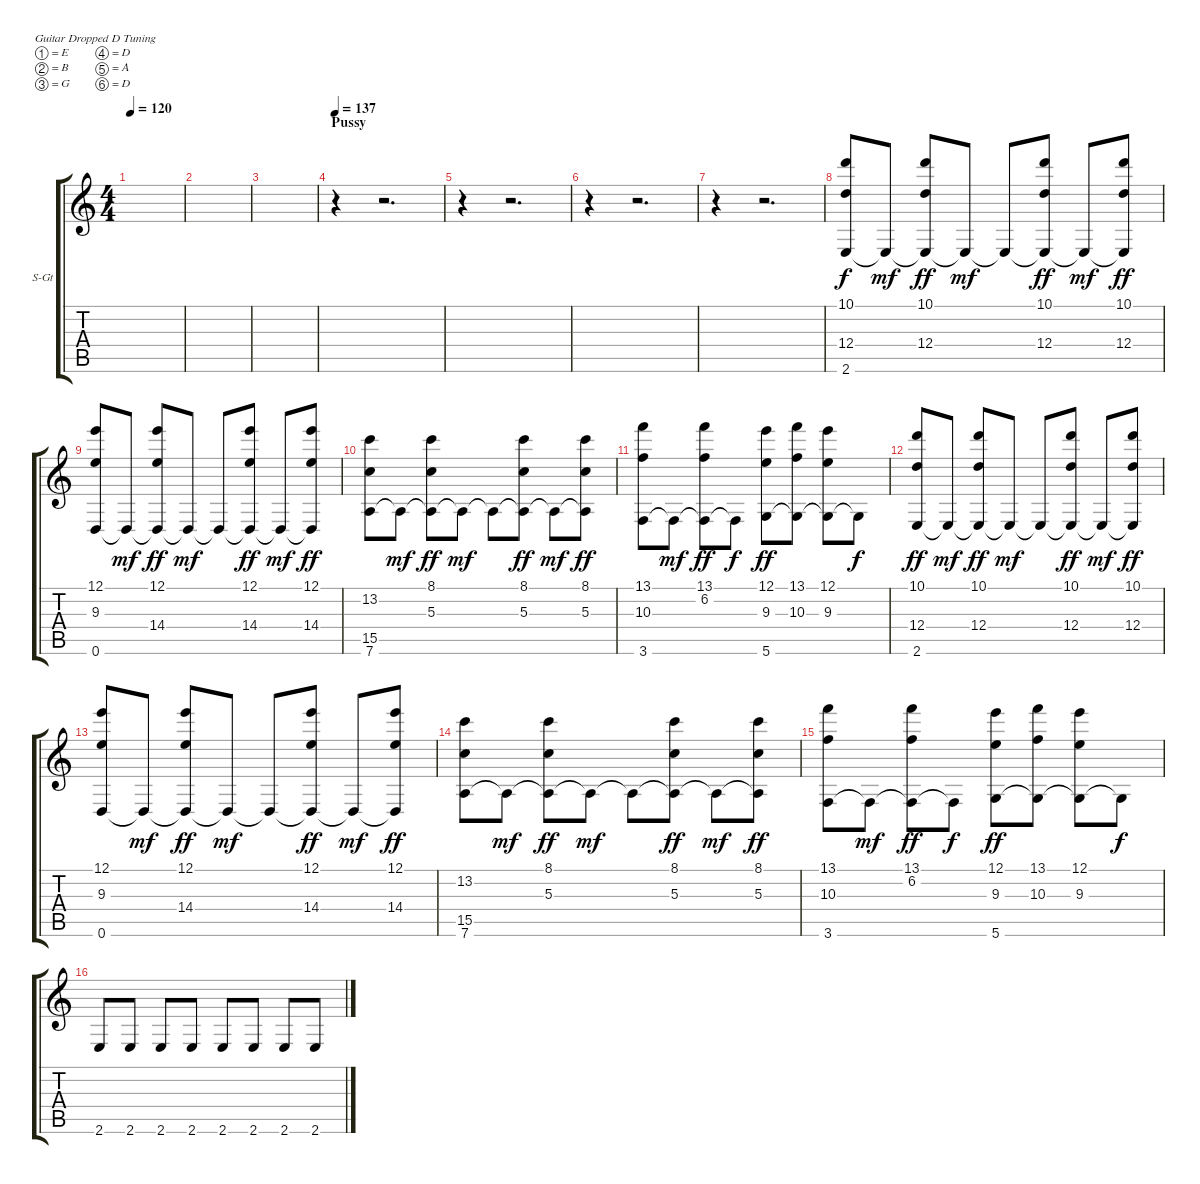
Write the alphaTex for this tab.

\bracketExtendMode groupsimilarinstruments
\firstSystemTrackNameOrientation horizontal
\otherSystemsTrackNameOrientation horizontal
\track ("Keyboard (Christian)" "S-Gt") {instrument lead2sawtooth}
\staff {score tabs}
\tuning (E4 B3 G3 D3 A2 D2)
\displaytranspose 12
\ts (4 4)
\tempo 120
\clef g2
\ks c
|
|
|
\section ("" "Pussy")
\tempo 137
r.4 r.2{d} |
r.4 r.2{d} |
r.4 r.2{d} |
r.4 r.2{d} |
(10.1 12.4 2.6).8 2.6{t}.8{dy mf} (10.1 12.4 2.6{t}).8{dy ff} 2.6{t}.8{dy mf} 2.6{t}.8 (10.1 12.4 2.6{t}).8{dy ff} 2.6{t}.8{dy mf} (10.1 12.4 2.6{t}).8{dy ff} |
(12.1 9.3 0.6).8 0.6{t}.8{dy mf} (12.1 14.4 0.6{t}).8{dy ff} 0.6{t}.8{dy mf} 0.6{t}.8 (12.1 14.4 0.6{t}).8{dy ff} 0.6{t}.8{dy mf} (12.1 14.4 0.6{t}).8{dy ff} |
(13.2 15.5 7.6).8 7.6{t}.8{dy mf} (8.1 5.3 7.6{t}).8{dy ff} 7.6{t}.8{dy mf} 7.6{t}.8 (8.1 5.3 7.6{t}).8{dy ff} 7.6{t}.8{dy mf} (8.1 5.3 7.6{t}).8{dy ff} |
(13.1 10.3 3.6).8 3.6{t}.8{dy mf} (13.1 6.2 3.6{t}).8{dy ff} 3.6{t}.8{dy f} (12.1 9.3 5.6).8{dy ff} (13.1 10.3 5.6{t}).8 (12.1 9.3 5.6{t}).8 5.6{t}.8{dy f} |
(10.1 12.4 2.6).8{dy ff} 2.6{t}.8{dy mf} (10.1 12.4 2.6{t}).8{dy ff} 2.6{t}.8{dy mf} 2.6{t}.8 (10.1 12.4 2.6{t}).8{dy ff} 2.6{t}.8{dy mf} (10.1 12.4 2.6{t}).8{dy ff} |
(12.1 9.3 0.6).8 0.6{t}.8{dy mf} (12.1 14.4 0.6{t}).8{dy ff} 0.6{t}.8{dy mf} 0.6{t}.8 (12.1 14.4 0.6{t}).8{dy ff} 0.6{t}.8{dy mf} (12.1 14.4 0.6{t}).8{dy ff} |
(13.2 15.5 7.6).8 7.6{t}.8{dy mf} (8.1 5.3 7.6{t}).8{dy ff} 7.6{t}.8{dy mf} 7.6{t}.8 (8.1 5.3 7.6{t}).8{dy ff} 7.6{t}.8{dy mf} (8.1 5.3 7.6{t}).8{dy ff} |
(13.1 10.3 3.6).8 3.6{t}.8{dy mf} (13.1 6.2 3.6{t}).8{dy ff} 3.6{t}.8{dy f} (12.1 9.3 5.6).8{dy ff} (13.1 10.3 5.6{t}).8 (12.1 9.3 5.6{t}).8 5.6{t}.8{dy f} |
2.6.8 2.6.8 2.6.8 2.6.8 2.6.8 2.6.8 2.6.8 2.6.8
